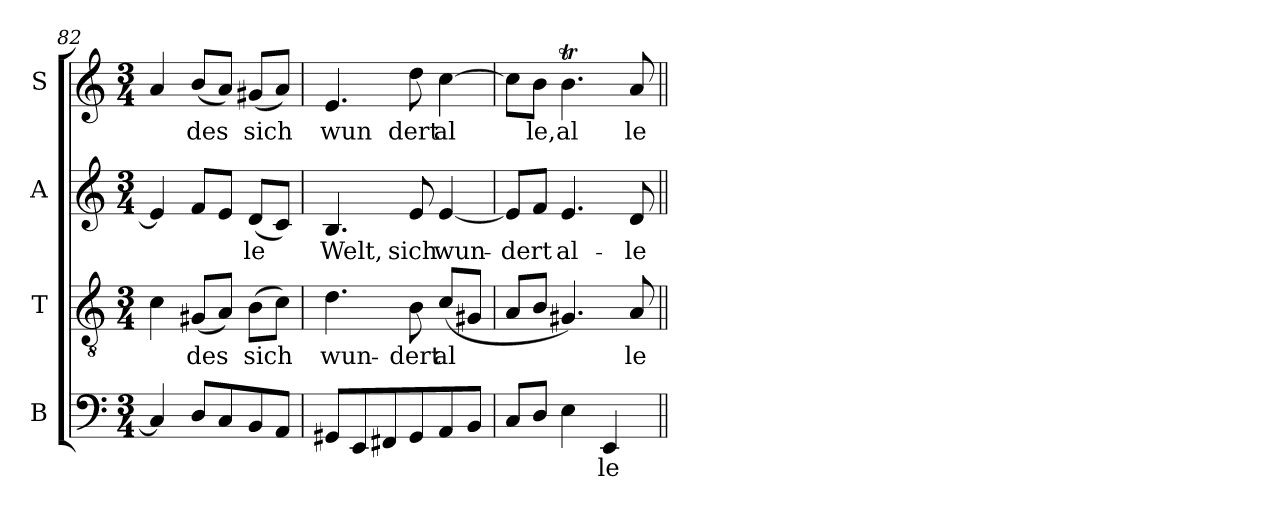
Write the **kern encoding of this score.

**kern	**text	**kern	**text	**kern	**text	**kern	**text
*part4	*part4	*part3	*part3	*part2	*part2	*part1	*part1
*staff4	*staff4	*staff3	*staff3	*staff2	*staff2	*staff1	*staff1
*I"B	*	*I"T	*	*I"A	*	*I"S	*
*I'B	*	*I'T	*	*I'A	*	*I'S	*
*clefF4	*	*clefGv2	*	*clefG2	*	*clefG2	*
*k[]	*	*k[]	*	*k[]	*	*k[]	*
*C:	*	*C:	*	*C:	*	*C:	*
*M3/4	*	*M3/4	*	*M3/4	*	*M3/4	*
=82	=82	=82	=82	=82	=82	=82	=82
!	!LO:LY:b:cj	!	!LO:LY:b:cj	!	!LO:LY:b:cj	!	!LO:LY:b
4C/]	.	4c\	.	4e/]	--	4a/	.
!	!LO:LY:b:cj	!	!LO:LY:b:cj	!	!LO:LY:b:cj	!	!LO:LY:b
8D/L	.	(<8G#X/L	des	8f/L	--	(<8b/L	des
!	!LO:LY:b:cj	!	!LO:LY:b:cj	!	!LO:LY:b:cj	!	!LO:LY:b
8C/	.	8A/J)	.	8e/J	--	8a/J)	.
!	!LO:LY:b:cj	!	!LO:LY:b:cj	!	!LO:LY:b:cj	!	!LO:LY:b
8BB/	.	(>8B\L	sich	(<8d/L	-le	(<8g#X/L	sich
!	!LO:LY:b:cj	!	!LO:LY:b:cj	!	!LO:LY:b:cj	!	!LO:LY:b
8AA/J	.	8c\J)	.	8c/J)	.	8a/J)	.
=83	=83	=83	=83	=83	=83	=83	=83
!	!LO:LY:b:cj	!	!LO:LY:b:cj	!	!LO:LY:b:cj	!	!LO:LY:b
8GG#X/L	.	4.d\	wun-	4.B/	Welt,	4.e/	wun
!	!LO:LY:b:cj	!	!	!	!	!	!
8EE/	.	.	.	.	.	.	.
!	!LO:LY:b:cj	!	!	!	!	!	!
8FF#X/	.	.	.	.	.	.	.
!	!LO:LY:b:cj	!	!LO:LY:b:cj	!	!LO:LY:b:cj	!	!LO:LY:b
8GG#/	.	8B\	-dert	8e/	sich	8dd\	dert
!	!LO:LY:b:cj	!	!LO:LY:b:cj	!	!LO:LY:b:cj	!	!LO:LY:b
8AA/	.	(<8c/L	al-	[<4e/	wun-	[>4cc\	al
!	!LO:LY:b:cj	!	!LO:LY:b:cj	!	!	!	!
8BB/J	.	8G#X/J	--	.	.	.	.
=84	=84	=84	=84	=84	=84	=84	=84
!	!LO:LY:b:cj	!	!LO:LY:b:cj	!	!LO:LY:b:cj	!	!LO:LY:b
8C/L	.	8A/L	--	8e/L]	-dert	8cc\L]	.
!	!LO:LY:b:cj	!	!LO:LY:b:cj	!	!LO:LY:b:cj	!	!LO:LY:b
8D/J	.	8B/J	--	8f/J	.	8b\J	le,
!	!LO:LY:b:cj	!	!LO:LY:b:cj	!	!LO:LY:b:cj	!	!LO:LY:b
4E\	.	4.G#X/)	--	4.e/	al-	4.bt\	al
!	!LO:LY:b:cj	!	!	!	!	!	!
4EE/	le	.	.	.	.	.	.
!	!	!	!LO:LY:b:cj	!	!LO:LY:b:cj	!	!LO:LY:b
.	.	8A/	-le	8d/	-le	8a/	le
=||	=||	=||	=||	=||	=||	=||	=||
*-	*-	*-	*-	*-	*-	*-	*-
